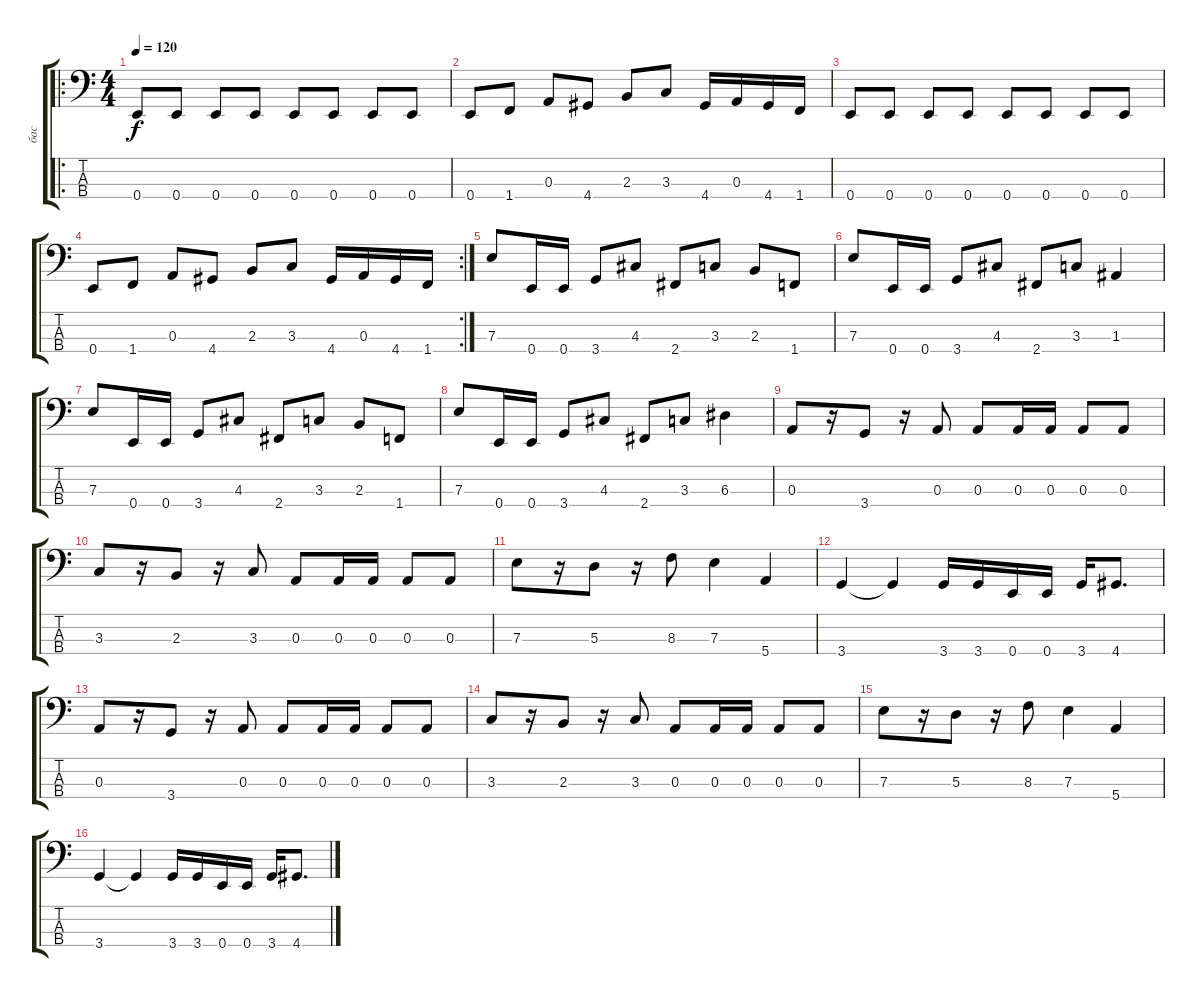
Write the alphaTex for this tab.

\track ("бас" "бас") {instrument electricbassfinger}
\staff {score tabs}
\tuning (G2 D2 A1 E1) {hide}
\ro
\ts (4 4)
\tempo 120
\clef f4
\ks c
0.4.8{dy f} 0.4.8 0.4.8 0.4.8 0.4.8 0.4.8 0.4.8 0.4.8 |
0.4.8 1.4.8 0.3.8 4.4.8 2.3.8 3.3.8 4.4.16 0.3.16 4.4.16 1.4.16 |
0.4.8 0.4.8 0.4.8 0.4.8 0.4.8 0.4.8 0.4.8 0.4.8 |
\rc 2
0.4.8 1.4.8 0.3.8 4.4.8 2.3.8 3.3.8 4.4.16 0.3.16 4.4.16 1.4.16 |
7.3.8 0.4.16 0.4.16 3.4.8 4.3.8 2.4.8 3.3.8 2.3.8 1.4.8 |
7.3.8 0.4.16 0.4.16 3.4.8 4.3.8 2.4.8 3.3.8 1.3.4 |
7.3.8 0.4.16 0.4.16 3.4.8 4.3.8 2.4.8 3.3.8 2.3.8 1.4.8 |
7.3.8 0.4.16 0.4.16 3.4.8 4.3.8 2.4.8 3.3.8 6.3.4 |
0.3.8 r.16 3.4.8 r.16 0.3.8 0.3.8 0.3.16 0.3.16 0.3.8 0.3.8 |
3.3.8 r.16 2.3.8 r.16 3.3.8 0.3.8 0.3.16 0.3.16 0.3.8 0.3.8 |
7.3.8 r.16 5.3.8 r.16 8.3.8 7.3.4 5.4.4 |
3.4.4 3.4{t}.4 3.4.16 3.4.16 0.4.16 0.4.16 3.4.16 4.4.8{d} |
0.3.8 r.16 3.4.8 r.16 0.3.8 0.3.8 0.3.16 0.3.16 0.3.8 0.3.8 |
3.3.8 r.16 2.3.8 r.16 3.3.8 0.3.8 0.3.16 0.3.16 0.3.8 0.3.8 |
7.3.8 r.16 5.3.8 r.16 8.3.8 7.3.4 5.4.4 |
3.4.4 3.4{t}.4 3.4.16 3.4.16 0.4.16 0.4.16 3.4.16 4.4.8{d}
